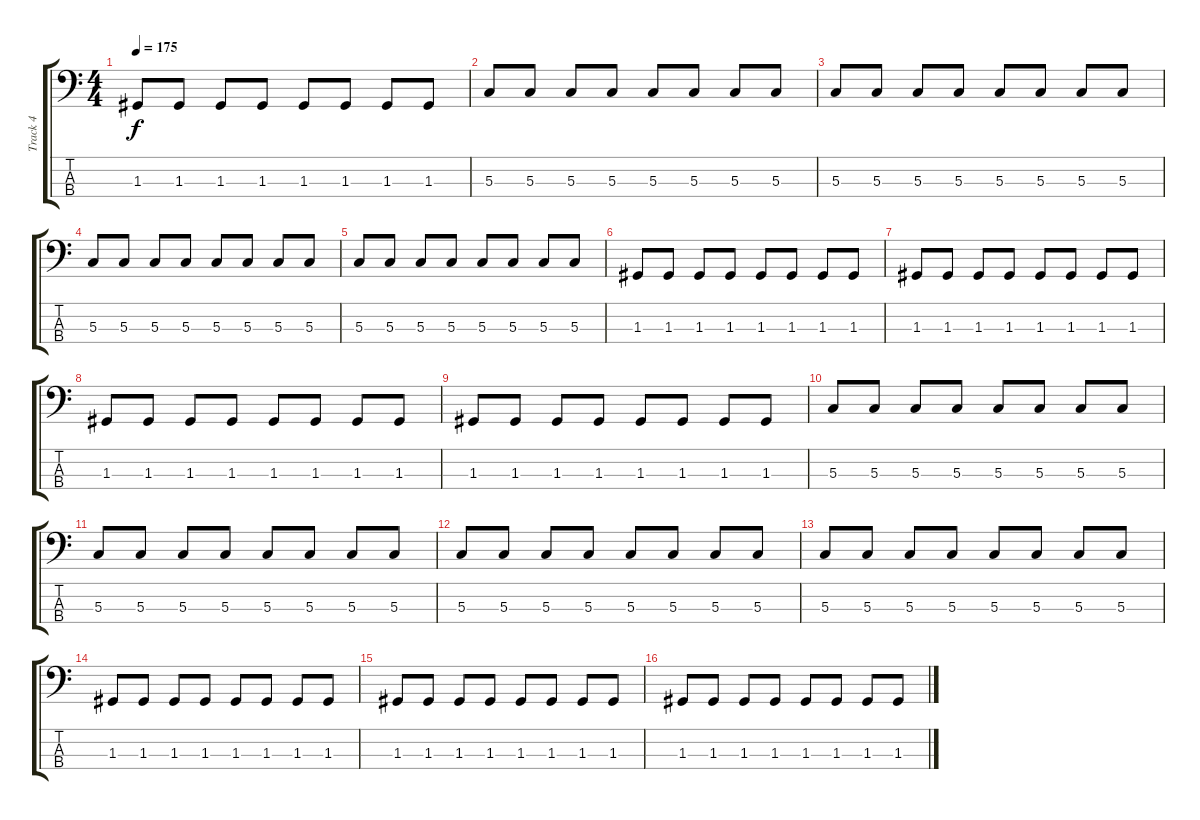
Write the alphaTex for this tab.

\track ("Track 4" "Track 4") {instrument electricbassfinger}
\staff {score tabs}
\tuning (F2 C2 G1 C1) {hide}
\ts (4 4)
\tempo 175
\clef f4
\ks c
1.3.8{dy f} 1.3.8 1.3.8 1.3.8 1.3.8 1.3.8 1.3.8 1.3.8 |
5.3.8 5.3.8 5.3.8 5.3.8 5.3.8 5.3.8 5.3.8 5.3.8 |
5.3.8 5.3.8 5.3.8 5.3.8 5.3.8 5.3.8 5.3.8 5.3.8 |
5.3.8 5.3.8 5.3.8 5.3.8 5.3.8 5.3.8 5.3.8 5.3.8 |
5.3.8 5.3.8 5.3.8 5.3.8 5.3.8 5.3.8 5.3.8 5.3.8 |
1.3.8 1.3.8 1.3.8 1.3.8 1.3.8 1.3.8 1.3.8 1.3.8 |
1.3.8 1.3.8 1.3.8 1.3.8 1.3.8 1.3.8 1.3.8 1.3.8 |
1.3.8 1.3.8 1.3.8 1.3.8 1.3.8 1.3.8 1.3.8 1.3.8 |
1.3.8 1.3.8 1.3.8 1.3.8 1.3.8 1.3.8 1.3.8 1.3.8 |
5.3.8 5.3.8 5.3.8 5.3.8 5.3.8 5.3.8 5.3.8 5.3.8 |
5.3.8 5.3.8 5.3.8 5.3.8 5.3.8 5.3.8 5.3.8 5.3.8 |
5.3.8 5.3.8 5.3.8 5.3.8 5.3.8 5.3.8 5.3.8 5.3.8 |
5.3.8 5.3.8 5.3.8 5.3.8 5.3.8 5.3.8 5.3.8 5.3.8 |
1.3.8 1.3.8 1.3.8 1.3.8 1.3.8 1.3.8 1.3.8 1.3.8 |
1.3.8 1.3.8 1.3.8 1.3.8 1.3.8 1.3.8 1.3.8 1.3.8 |
1.3.8 1.3.8 1.3.8 1.3.8 1.3.8 1.3.8 1.3.8 1.3.8
